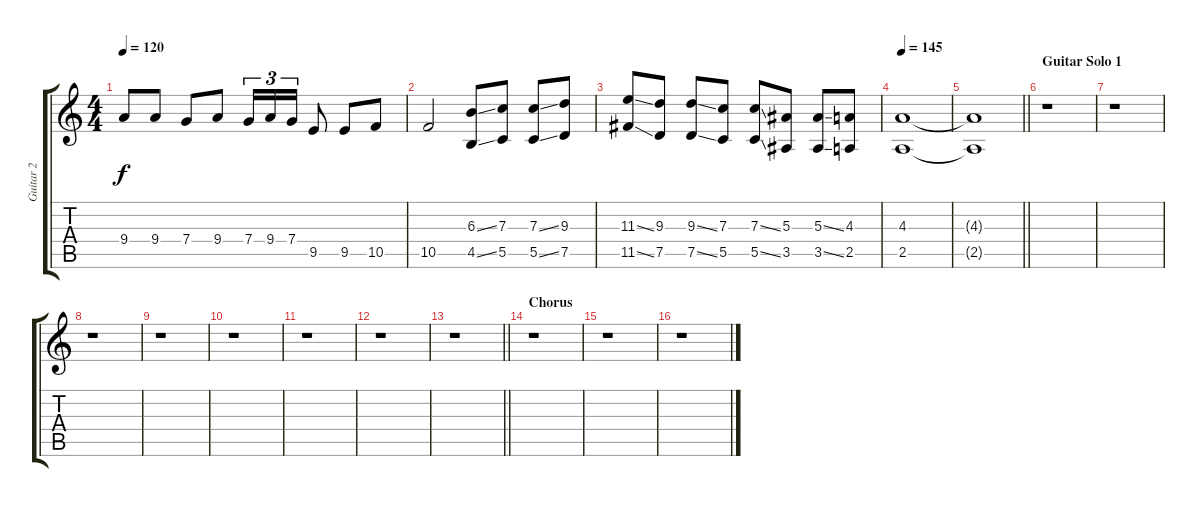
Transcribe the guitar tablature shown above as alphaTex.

\track ("Guitar 2" "Guitar 2") {instrument distortionguitar}
\staff {score tabs}
\tuning (D4 A3 F3 C3 G2 D2) {hide}
\ts (4 4)
\tempo 120
\clef g2
\ks c
9.4{t}.8{dy f} 9.4.8 7.4.8 9.4.8 7.4.16{tu (3 2)} 9.4.16{tu (3 2)} 7.4.16{tu (3 2)} 9.5.8 9.5.8 10.5.8 |
10.5.2 (6.3{ss} 4.5{ss}).8 (7.3 5.5).8 (7.3{ss} 5.5{ss}).8 (9.3 7.5).8 |
(11.3{ss} 11.5{ss}).8 (9.3 7.5).8 (9.3{ss} 7.5{ss}).8 (7.3 5.5).8 (7.3{ss} 5.5{ss}).8 (5.3 3.5).8 (5.3{ss} 3.5{ss}).8 (4.3 2.5).8 |
\tempo 145
(4.3 2.5).1 |
\barLineRight lightlight
(4.3{t} 2.5{t}).1 |
\section ("" "Guitar Solo 1")
r.1 |
r.1 |
r.1 |
r.1 |
r.1 |
r.1 |
r.1 |
\barLineRight lightlight
r.1 |
\section ("" "Chorus")
r.1 |
r.1 |
r.1
